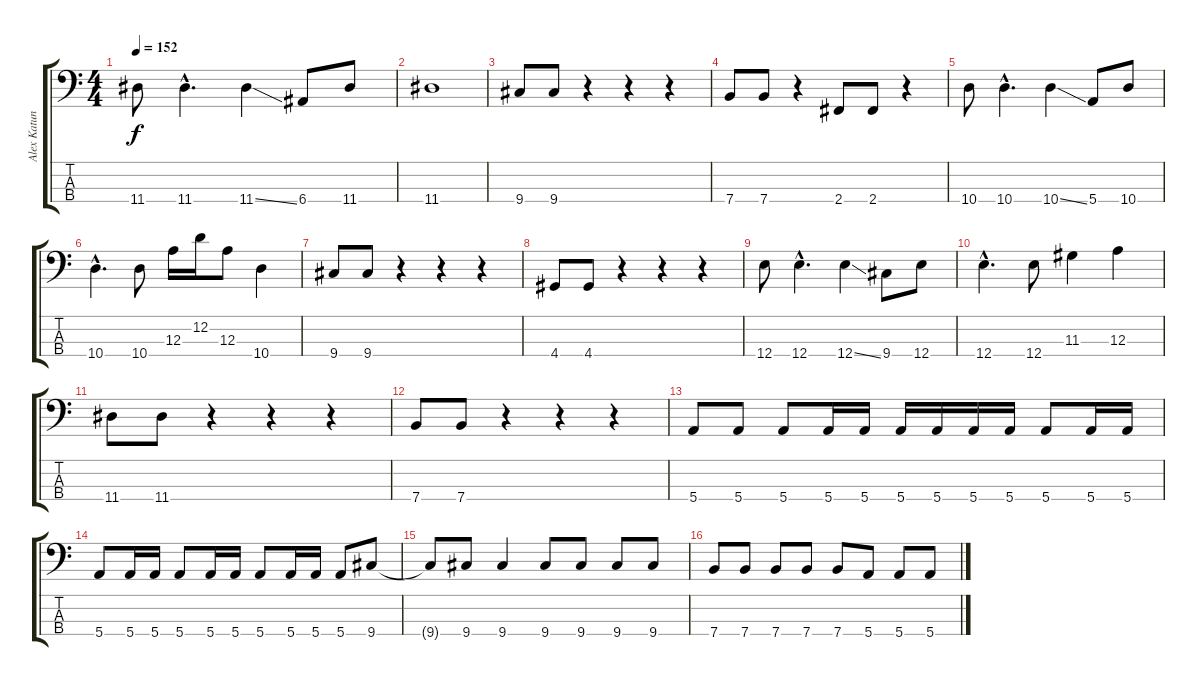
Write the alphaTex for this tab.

\track ("Alex Katunich" "Alex Katun") {instrument electricbassfinger}
\staff {score tabs}
\tuning (G2 D2 A1 E1) {hide}
\ts (4 4)
\tempo 152
\clef f4
\ks c
11.4.8{dy f} 11.4{hac}.4{d} 11.4{ss}.4 6.4.8 11.4.8 |
11.4.1 |
9.4.8 9.4.8 r.4 r.4 r.4 |
7.4.8 7.4.8 r.4 2.4.8 2.4.8 r.4 |
10.4.8 10.4{hac}.4{d} 10.4{ss}.4 5.4.8 10.4.8 |
10.4{hac}.4{d} 10.4.8 12.3.16 12.2.16 12.3.8 10.4.4 |
9.4.8 9.4.8 r.4 r.4 r.4 |
4.4.8 4.4.8 r.4 r.4 r.4 |
12.4.8 12.4{hac}.4{d} 12.4{ss}.4 9.4.8 12.4.8 |
12.4{hac}.4{d} 12.4.8 11.3.4 12.3.4 |
11.4.8 11.4.8 r.4 r.4 r.4 |
7.4.8 7.4.8 r.4 r.4 r.4 |
5.4.8 5.4.8 5.4.8 5.4.16 5.4.16 5.4.16 5.4.16 5.4.16 5.4.16 5.4.8 5.4.16 5.4.16 |
5.4.8 5.4.16 5.4.16 5.4.8 5.4.16 5.4.16 5.4.8 5.4.16 5.4.16 5.4.8 9.4.8 |
9.4{t}.8 9.4.8 9.4.4 9.4.8 9.4.8 9.4.8 9.4.8 |
7.4.8 7.4.8 7.4.8 7.4.8 7.4.8 5.4.8 5.4.8 5.4.8
